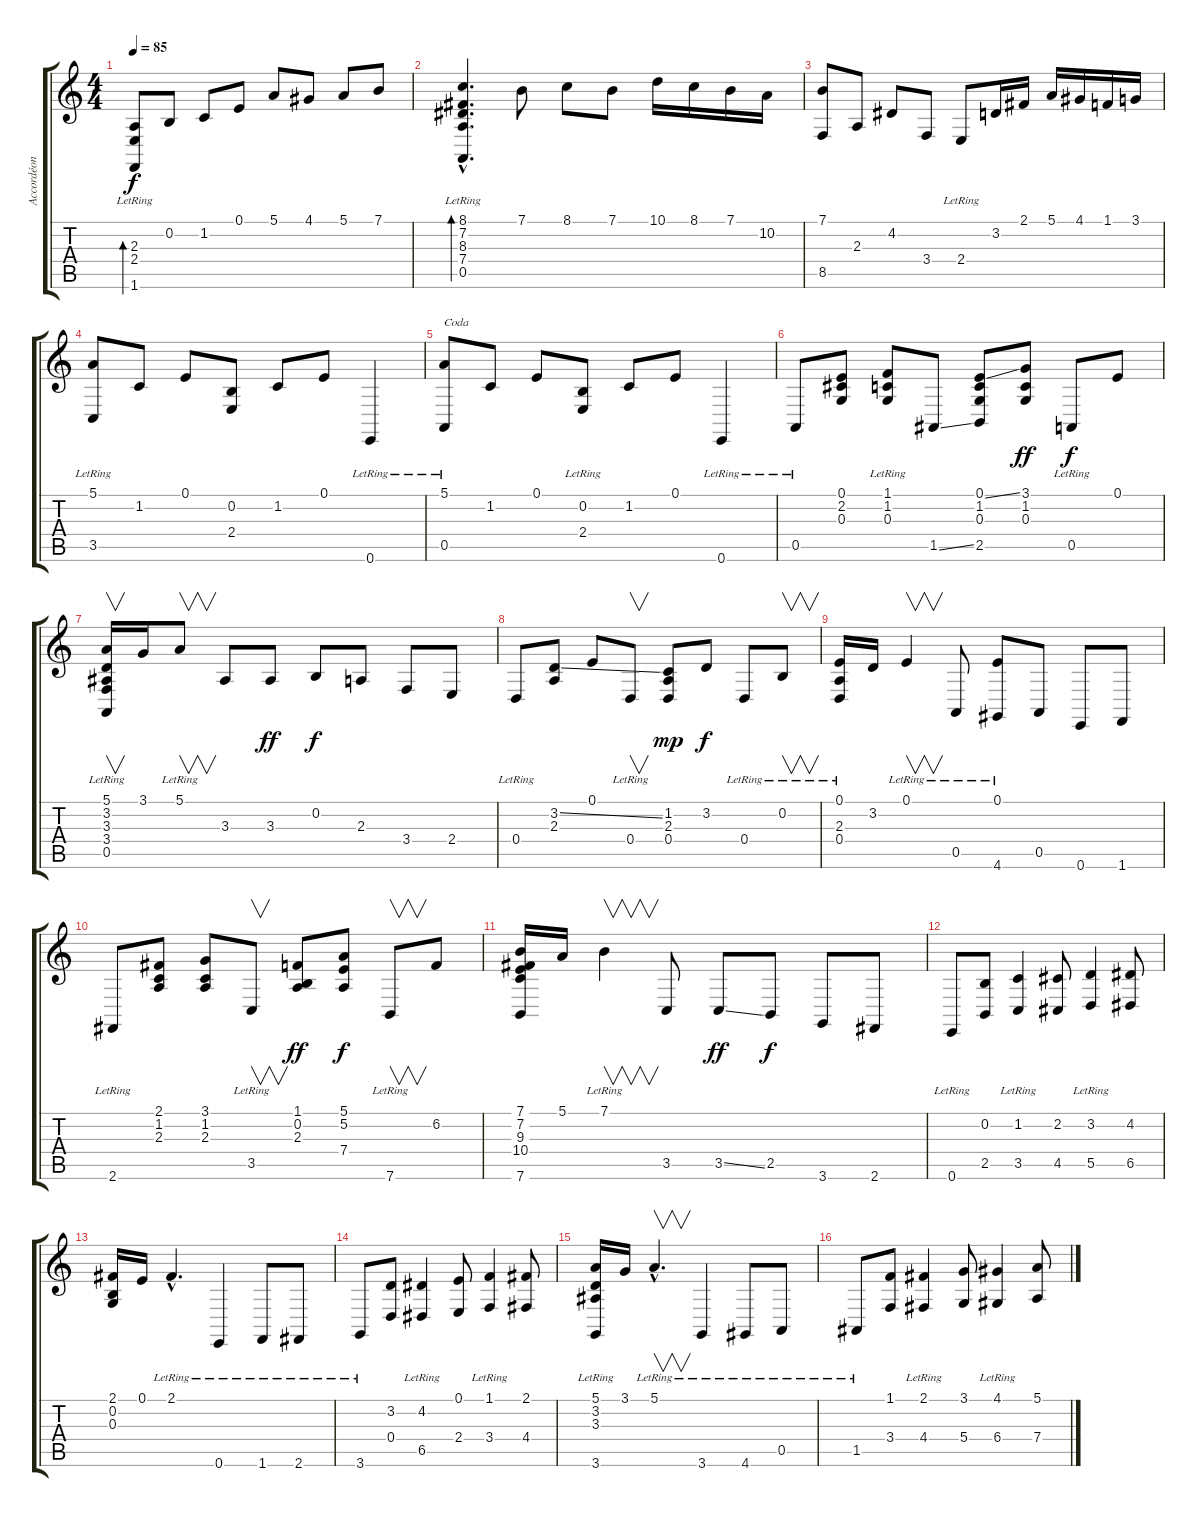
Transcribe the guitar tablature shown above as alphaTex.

\track ("Accordéon" "Accordéon") {instrument tangoaccordion}
\staff {score tabs}
\tuning (E4 B3 G3 D3 A2 E2) {hide}
\ts (4 4)
\tempo 85
\clef g2
\ks c
(2.3 2.4{lr} 1.6{lr}).8{bd 120 dy f} 0.2.8 1.2.8 0.1.8 5.1.8 4.1.8 5.1.8 7.1.8 |
(8.1{hac} 7.2{hac} 8.3{hac} 7.4{hac} 0.5{hac lr}).4{d bd 120} 7.1.8 8.1.8 7.1.8 10.1.16 8.1.16 7.1.16 10.2.16 |
(7.1 8.5).8 2.3.8 4.2.8 3.4.8 2.4{lr}.8 3.2.16 2.1.16 5.1.16 4.1.16 1.1.16 3.1.16 |
(5.1{lr} 3.5{lr}).8 1.2.8 0.1.8 (0.2 2.4).8 1.2.8 0.1.8 0.6{lr}.4 |
(5.1{lr} 0.5{lr}).8{txt "Coda"} 1.2.8 0.1.8 (0.2{lr} 2.4{lr}).8 1.2.8 0.1.8 0.6{lr}.4 |
0.5{lr}.8 (0.1 2.2 0.3).8 (1.1{lr} 1.2{lr} 0.3{lr}).8 1.5{ss}.8 (0.1{ss} 1.2 0.3 2.5).8 (3.1 1.2 0.3).8{dy ff} 0.5{lr}.8{dy f} 0.1.8 |
(5.1{lr} 3.2 3.3 3.4 0.5{lr}).16{v} 3.1.16 5.1{lr}.8{v} 3.3.8 3.3.8{dy ff} 0.2.8{dy f} 2.3.8 3.4.8 2.4.8 |
0.4{lr}.8 (3.2{ss} 2.3).8 0.1.8 0.4{lr}.8{v} (1.2 2.3 0.4).8{dy mp} 3.2.8{dy f} 0.4{lr}.8 0.2{lr}.8{v} |
(0.1 2.3 0.4{lr}).16 3.2.16 0.1{lr}.4{v} 0.5{lr}.8 (0.1{lr} 4.6{lr}).8 0.5.8 0.6.8 1.6.8 |
2.6{lr}.8 (2.1 1.2 2.3).8 (3.1 1.2 2.3).8 3.5{lr}.8{v} (1.1 0.2 2.3).8{dy ff} (5.1 5.2 7.4).8{dy f} 7.6{lr}.8{v} 6.2.8 |
(7.1 7.2 9.3 10.4 7.6).16 5.1.16 7.1{lr}.4{v} 3.5.8 3.5{ss}.8{dy ff} 2.5.8{dy f} 3.6.8 2.6.8 |
0.6{lr}.8 (0.2 2.5).8 (1.2 3.5{lr}).4 (2.2 4.5).8 (3.2 5.5{lr}).4 (4.2 6.5).8 |
(2.1 0.2 0.3).16 0.1.16 2.1{hac lr}.4{d} 0.6{lr}.4 1.6{lr}.8 2.6{lr}.8 |
3.6{lr}.8 (3.2 0.4).8 (4.2 6.5{lr}).4 (0.1 2.4).8 (1.1 3.4{lr}).4 (2.1 4.4).8 |
(5.1 3.2 3.3 3.6{lr}).16 3.1.16 5.1{hac lr}.4{v d} 3.6{lr}.4 4.6{lr}.8 0.5{lr}.8 |
1.5{lr}.8 (1.1 3.4).8 (2.1 4.4{lr}).4 (3.1 5.4).8 (4.1 6.4{lr}).4 (5.1 7.4).8
